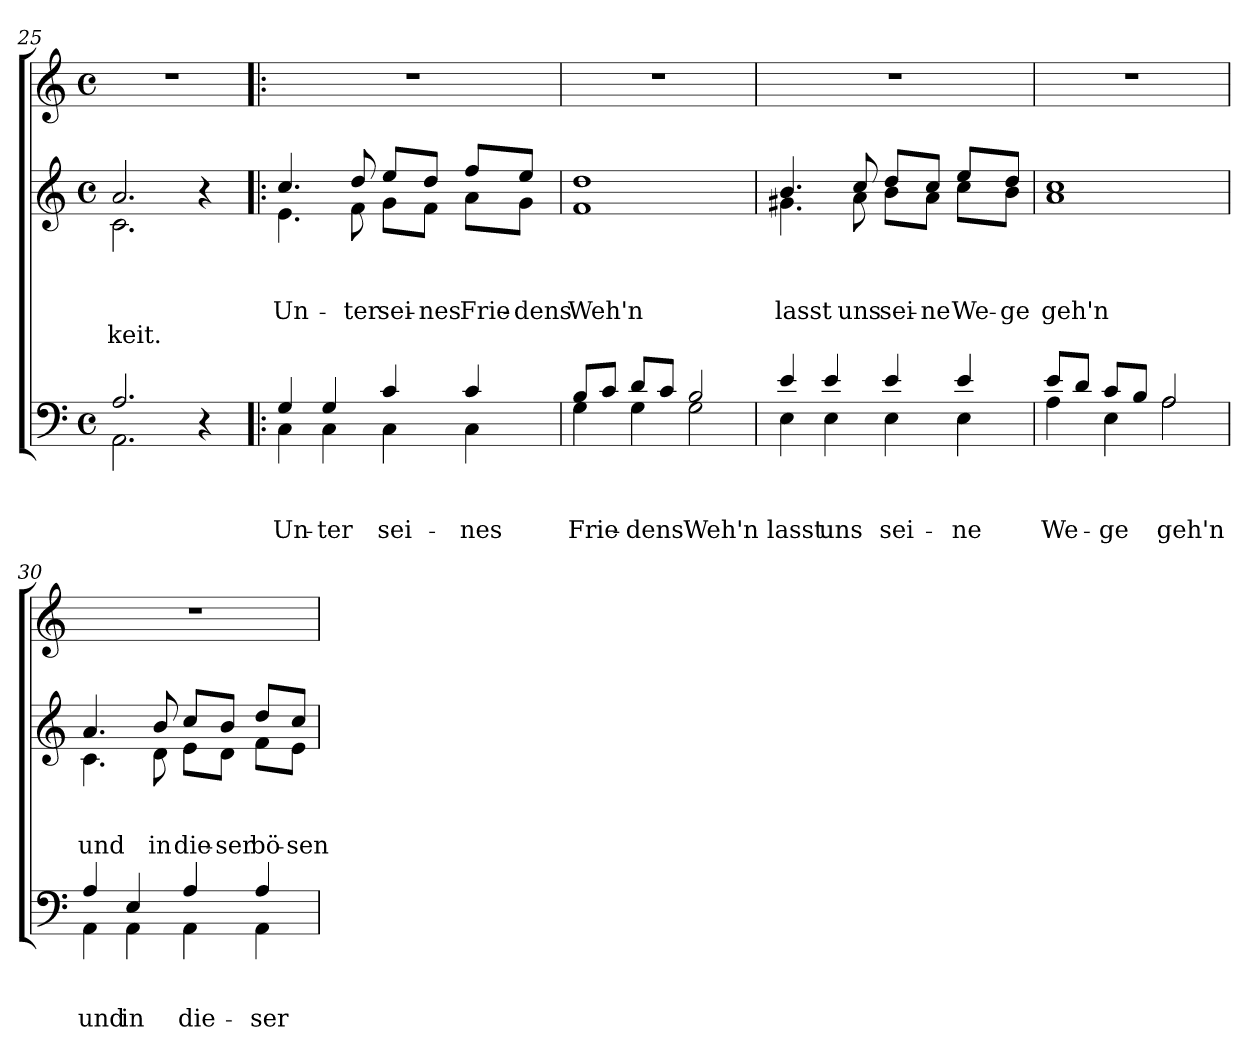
**kern	**text	**text	**text	**kern	**text	**text	**text	**text	**kern
*part3	*part3	*part3	*part3	*part2	*part2	*part2	*part2	*part2	*part1
*staff3	*staff3	*staff3	*staff3	*staff2	*staff2	*staff2	*staff2	*staff2	*staff1
*clefF4	*	*	*	*clefG2	*	*	*	*	*clefG2
*k[]	*	*	*	*k[]	*	*	*	*	*k[]
*C:	*	*	*	*C:	*	*	*	*	*C:
*M4/4	*	*	*	*M4/4	*	*	*	*	*M4/4
*met(c)	*	*	*	*met(c)	*	*	*	*	*met(c)
=25	=25	=25	=25	=25	=25	=25	=25	=25	=25
*^	*	*	*	*	*	*	*	*	*
!	!	!	!	!	!	!	!	!	!LO:LY:b	!
*	*	*	*	*	*^	*	*	*	*	*
2.A/	2.AA\	.	.	.	2.a/	2.c\	.	.	.	-keit.	1r
4r	4ryy	.	.	.	4r	4ryy	.	.	.	.	.
=26!|:	=26!|:	=26!|:	=26!|:	=26!|:	=26!|:	=26!|:	=26!|:	=26!|:	=26!|:	=26!|:	=26!|:
!	!	!	!	!LO:LY:a	!	!	!	!	!	!	!
!	!	!	!	!	!	!	!	!	!LO:LY:b	!	!
4G/	4C\	.	.	Un-	4.cc/	4.e\	.	.	Un-	.	1r
!	!	!	!	!LO:LY:a	!	!	!	!	!	!	!
4G/	4C\	.	.	-ter	.	.	.	.	.	.	.
!	!	!	!	!	!	!	!	!	!LO:LY:b	!	!
.	.	.	.	.	8dd/	8f\	.	.	-ter	.	.
!	!	!	!	!LO:LY:a	!	!	!	!	!	!	!
!	!	!	!	!	!	!	!	!	!LO:LY:b	!	!
4c/	4C\	.	.	sei-	8ee/L	8g\L	.	.	sei-	.	.
!	!	!	!	!	!	!	!	!	!LO:LY:b	!	!
.	.	.	.	.	8dd/J	8f\J	.	.	-nes	.	.
!	!	!	!	!LO:LY:a	!	!	!	!	!	!	!
!	!	!	!	!	!	!	!	!	!LO:LY:b	!	!
4c/	4C\	.	.	-nes	8ff/L	8a\L	.	.	Frie-	.	.
!	!	!	!	!	!	!	!	!	!LO:LY:b	!	!
.	.	.	.	.	8ee/J	8g\J	.	.	-dens	.	.
!!LO:LB:g=z
=27	=27	=27	=27	=27	=27	=27	=27	=27	=27	=27	=27
!	!	!	!	!LO:LY:a	!	!	!	!	!	!	!
!	!	!	!	!	!	!	!	!	!LO:LY:b	!	!
8B/L	4G\	.	.	Frie-	1dd	1f	.	.	Weh'n	.	1r
8c/J	.	.	.	.	.	.	.	.	.	.	.
!	!	!	!	!LO:LY:a	!	!	!	!	!	!	!
8d/L	4G\	.	.	-dens	.	.	.	.	.	.	.
8c/J	.	.	.	.	.	.	.	.	.	.	.
!	!	!	!	!LO:LY:a	!	!	!	!	!	!	!
2B/	2G\	.	.	Weh'n	.	.	.	.	.	.	.
=28	=28	=28	=28	=28	=28	=28	=28	=28	=28	=28	=28
!	!	!	!	!LO:LY:a	!	!	!	!	!	!	!
!	!	!	!	!	!	!	!	!	!LO:LY:b	!	!
4e/	4E\	.	.	lasst	4.b/	4.g#X\	.	.	lasst	.	1r
!	!	!	!	!LO:LY:a	!	!	!	!	!	!	!
4e/	4E\	.	.	uns	.	.	.	.	.	.	.
!	!	!	!	!	!	!	!	!	!LO:LY:b	!	!
.	.	.	.	.	8cc/	8a\	.	.	uns	.	.
!	!	!	!	!LO:LY:a	!	!	!	!	!	!	!
!	!	!	!	!	!	!	!	!	!LO:LY:b	!	!
4e/	4E\	.	.	sei-	8dd/L	8b\L	.	.	sei-	.	.
!	!	!	!	!	!	!	!	!	!LO:LY:b	!	!
.	.	.	.	.	8cc/J	8a\J	.	.	-ne	.	.
!	!	!	!	!LO:LY:a	!	!	!	!	!	!	!
!	!	!	!	!	!	!	!	!	!LO:LY:b	!	!
4e/	4E\	.	.	-ne	8ee/L	8cc\L	.	.	We-	.	.
!	!	!	!	!	!	!	!	!	!LO:LY:b	!	!
.	.	.	.	.	8dd/J	8b\J	.	.	-ge	.	.
=29	=29	=29	=29	=29	=29	=29	=29	=29	=29	=29	=29
!	!	!	!	!LO:LY:a	!	!	!	!	!	!	!
!	!	!	!	!	!	!	!	!	!LO:LY:b	!	!
8e/L	4A\	.	.	We-	1cc	1a	.	.	geh'n	.	1r
8d/J	.	.	.	.	.	.	.	.	.	.	.
!	!	!	!	!LO:LY:a	!	!	!	!	!	!	!
8c/L	4E\	.	.	-ge	.	.	.	.	.	.	.
8B/J	.	.	.	.	.	.	.	.	.	.	.
!	!	!	!	!LO:LY:a	!	!	!	!	!	!	!
2A/	2A\	.	.	geh'n	.	.	.	.	.	.	.
!!LO:PB:g=z
=30	=30	=30	=30	=30	=30	=30	=30	=30	=30	=30	=30
!	!	!	!	!LO:LY:a	!	!	!	!	!	!	!
!	!	!	!	!	!	!	!	!	!LO:LY:b	!	!
4A/	4AA\	.	.	und	4.a/	4.c\	.	.	und	.	1r
!	!	!	!	!LO:LY:a	!	!	!	!	!	!	!
4E/	4AA\	.	.	in	.	.	.	.	.	.	.
!	!	!	!	!	!	!	!	!	!LO:LY:b	!	!
.	.	.	.	.	8b/	8d\	.	.	in	.	.
!	!	!	!	!LO:LY:a	!	!	!	!	!	!	!
!	!	!	!	!	!	!	!	!	!LO:LY:b	!	!
4A/	4AA\	.	.	die-	8cc/L	8e\L	.	.	die-	.	.
!	!	!	!	!	!	!	!	!	!LO:LY:b	!	!
.	.	.	.	.	8b/J	8d\J	.	.	-ser	.	.
!	!	!	!	!LO:LY:a	!	!	!	!	!	!	!
!	!	!	!	!	!	!	!	!	!LO:LY:b	!	!
4A/	4AA\	.	.	-ser	8dd/L	8f\L	.	.	bö-	.	.
!	!	!	!	!	!	!	!	!	!LO:LY:b	!	!
.	.	.	.	.	8cc/J	8e\J	.	.	-sen	.	.
*v	*v	*	*	*	*	*	*	*	*	*	*
*	*	*	*	*v	*v	*	*	*	*	*
=	=	=	=	=	=	=	=	=	=
*-	*-	*-	*-	*-	*-	*-	*-	*-	*-
